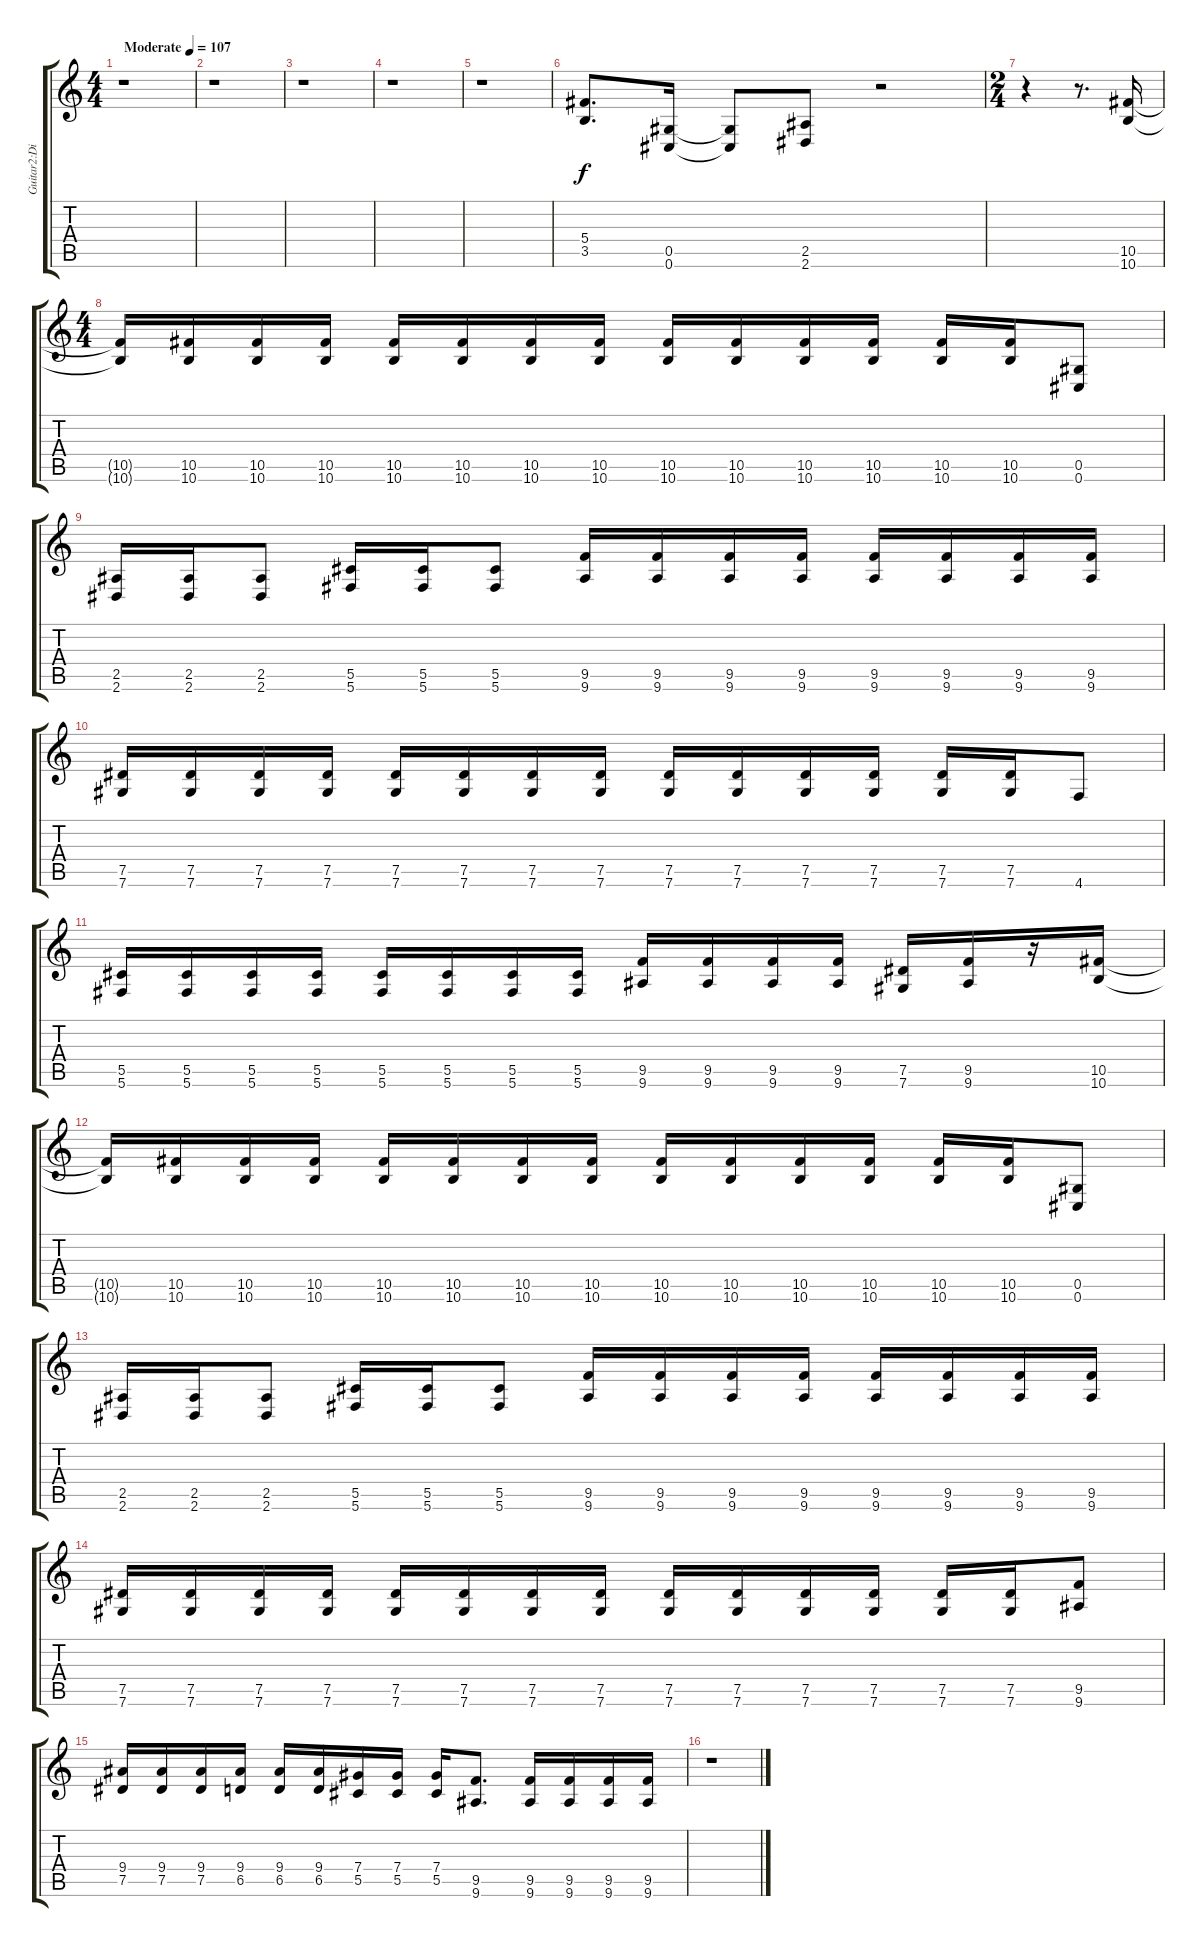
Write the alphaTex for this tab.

\track ("Guitar2:Distortion<Half Down, 6th=C#>" "Guitar2:Di") {instrument distortionguitar}
\staff {score tabs}
\tuning (Eb4 Bb3 Gb3 Db3 Ab2 Db2) {hide}
\ts (4 4)
\tempo (107 "Moderate")
\clef g2
\ks c
r.1{dy f instrument distortionguitar} |
r.1 |
r.1 |
r.1 |
r.1 |
(5.4 3.5).8{d} (0.5 0.6).16 (0.5{t} 0.6{t}).8 (2.5 2.6).8 r.2 |
\ts (2 4)
r.4 r.8{d} (10.5 10.6).16 |
\ts (4 4)
(10.5{t} 10.6{t}).16 (10.5 10.6).16 (10.5 10.6).16 (10.5 10.6).16 (10.5 10.6).16 (10.5 10.6).16 (10.5 10.6).16 (10.5 10.6).16 (10.5 10.6).16 (10.5 10.6).16 (10.5 10.6).16 (10.5 10.6).16 (10.5 10.6).16 (10.5 10.6).16 (0.5 0.6).8 |
(2.5 2.6).16 (2.5 2.6).16 (2.5 2.6).8 (5.5 5.6).16 (5.5 5.6).16 (5.5 5.6).8 (9.5 9.6).16 (9.5 9.6).16 (9.5 9.6).16 (9.5 9.6).16 (9.5 9.6).16 (9.5 9.6).16 (9.5 9.6).16 (9.5 9.6).16 |
(7.5 7.6).16 (7.5 7.6).16 (7.5 7.6).16 (7.5 7.6).16 (7.5 7.6).16 (7.5 7.6).16 (7.5 7.6).16 (7.5 7.6).16 (7.5 7.6).16 (7.5 7.6).16 (7.5 7.6).16 (7.5 7.6).16 (7.5 7.6).16 (7.5 7.6).16 4.6.8 |
(5.5 5.6).16 (5.5 5.6).16 (5.5 5.6).16 (5.5 5.6).16 (5.5 5.6).16 (5.5 5.6).16 (5.5 5.6).16 (5.5 5.6).16 (9.5 9.6).16 (9.5 9.6).16 (9.5 9.6).16 (9.5 9.6).16 (7.5 7.6).16 (9.5 9.6).16 r.16 (10.5 10.6).16 |
(10.5{t} 10.6{t}).16 (10.5 10.6).16 (10.5 10.6).16 (10.5 10.6).16 (10.5 10.6).16 (10.5 10.6).16 (10.5 10.6).16 (10.5 10.6).16 (10.5 10.6).16 (10.5 10.6).16 (10.5 10.6).16 (10.5 10.6).16 (10.5 10.6).16 (10.5 10.6).16 (0.5 0.6).8 |
(2.5 2.6).16 (2.5 2.6).16 (2.5 2.6).8 (5.5 5.6).16 (5.5 5.6).16 (5.5 5.6).8 (9.5 9.6).16 (9.5 9.6).16 (9.5 9.6).16 (9.5 9.6).16 (9.5 9.6).16 (9.5 9.6).16 (9.5 9.6).16 (9.5 9.6).16 |
(7.5 7.6).16 (7.5 7.6).16 (7.5 7.6).16 (7.5 7.6).16 (7.5 7.6).16 (7.5 7.6).16 (7.5 7.6).16 (7.5 7.6).16 (7.5 7.6).16 (7.5 7.6).16 (7.5 7.6).16 (7.5 7.6).16 (7.5 7.6).16 (7.5 7.6).16 (9.5 9.6).8 |
(9.4 7.5).16 (9.4 7.5).16 (9.4 7.5).16 (9.4 6.5).16 (9.4 6.5).16 (9.4 6.5).16 (7.4 5.5).16 (7.4 5.5).16 (7.4 5.5).16 (9.5 9.6).8{d} (9.5 9.6).16 (9.5 9.6).16 (9.5 9.6).16 (9.5 9.6).16 |
r.1
